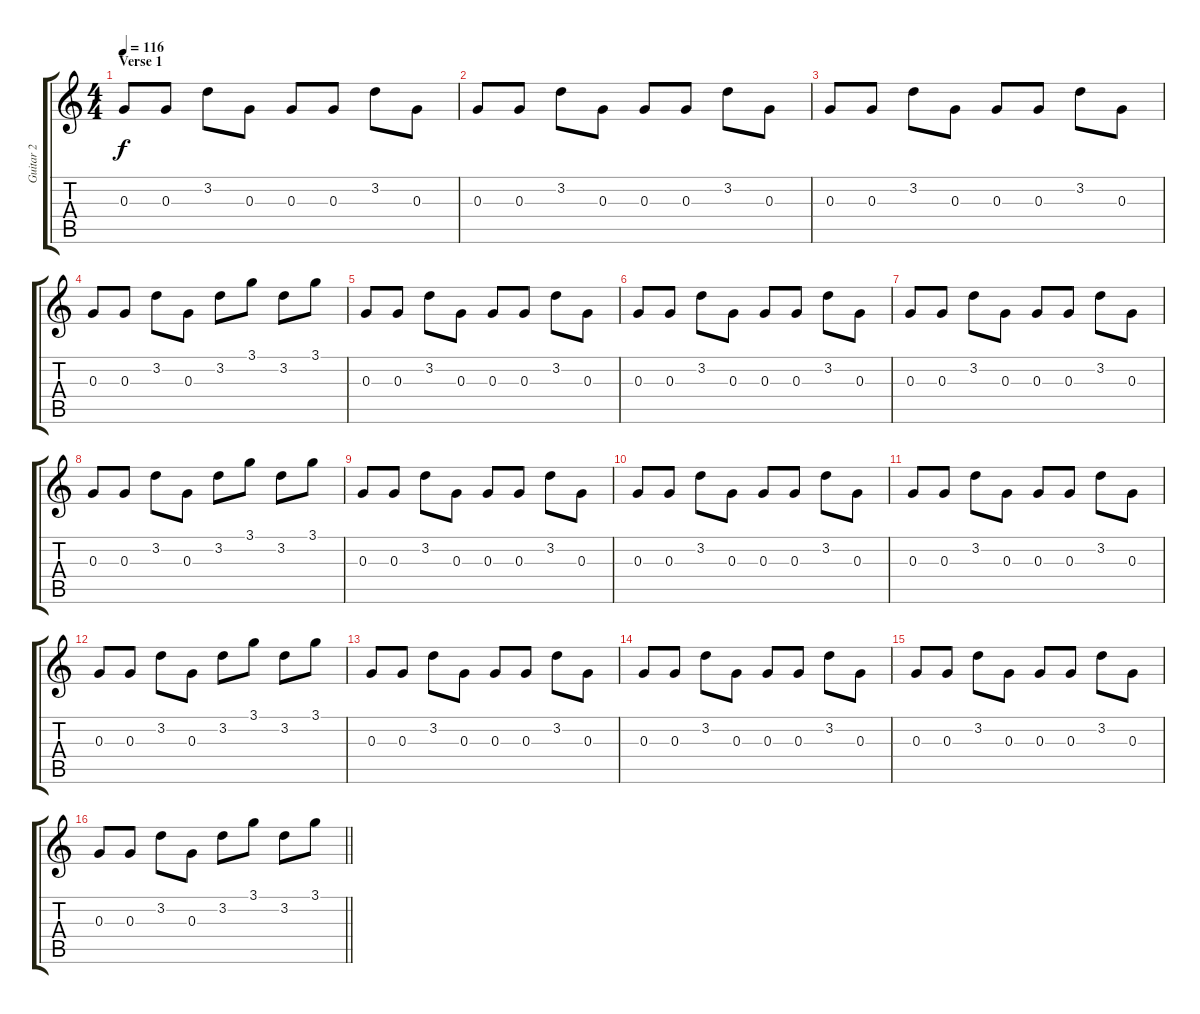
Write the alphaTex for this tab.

\track ("Guitar 2" "Guitar 2") {instrument distortionguitar}
\staff {score tabs}
\tuning (E4 B3 G3 D3 A2 E2) {hide}
\ts (4 4)
\section ("" "Verse 1")
\tempo 116
\clef g2
\ks c
0.3.8{dy f} 0.3.8 3.2.8 0.3.8 0.3.8 0.3.8 3.2.8 0.3.8 |
0.3.8 0.3.8 3.2.8 0.3.8 0.3.8 0.3.8 3.2.8 0.3.8 |
0.3.8 0.3.8 3.2.8 0.3.8 0.3.8 0.3.8 3.2.8 0.3.8 |
0.3.8 0.3.8 3.2.8 0.3.8 3.2.8 3.1.8 3.2.8 3.1.8 |
0.3.8 0.3.8 3.2.8 0.3.8 0.3.8 0.3.8 3.2.8 0.3.8 |
0.3.8 0.3.8 3.2.8 0.3.8 0.3.8 0.3.8 3.2.8 0.3.8 |
0.3.8 0.3.8 3.2.8 0.3.8 0.3.8 0.3.8 3.2.8 0.3.8 |
0.3.8 0.3.8 3.2.8 0.3.8 3.2.8 3.1.8 3.2.8 3.1.8 |
0.3.8 0.3.8 3.2.8 0.3.8 0.3.8 0.3.8 3.2.8 0.3.8 |
0.3.8 0.3.8 3.2.8 0.3.8 0.3.8 0.3.8 3.2.8 0.3.8 |
0.3.8 0.3.8 3.2.8 0.3.8 0.3.8 0.3.8 3.2.8 0.3.8 |
0.3.8 0.3.8 3.2.8 0.3.8 3.2.8 3.1.8 3.2.8 3.1.8 |
0.3.8 0.3.8 3.2.8 0.3.8 0.3.8 0.3.8 3.2.8 0.3.8 |
0.3.8 0.3.8 3.2.8 0.3.8 0.3.8 0.3.8 3.2.8 0.3.8 |
0.3.8 0.3.8 3.2.8 0.3.8 0.3.8 0.3.8 3.2.8 0.3.8 |
\barLineRight lightlight
0.3.8 0.3.8 3.2.8 0.3.8 3.2.8 3.1.8 3.2.8 3.1.8
